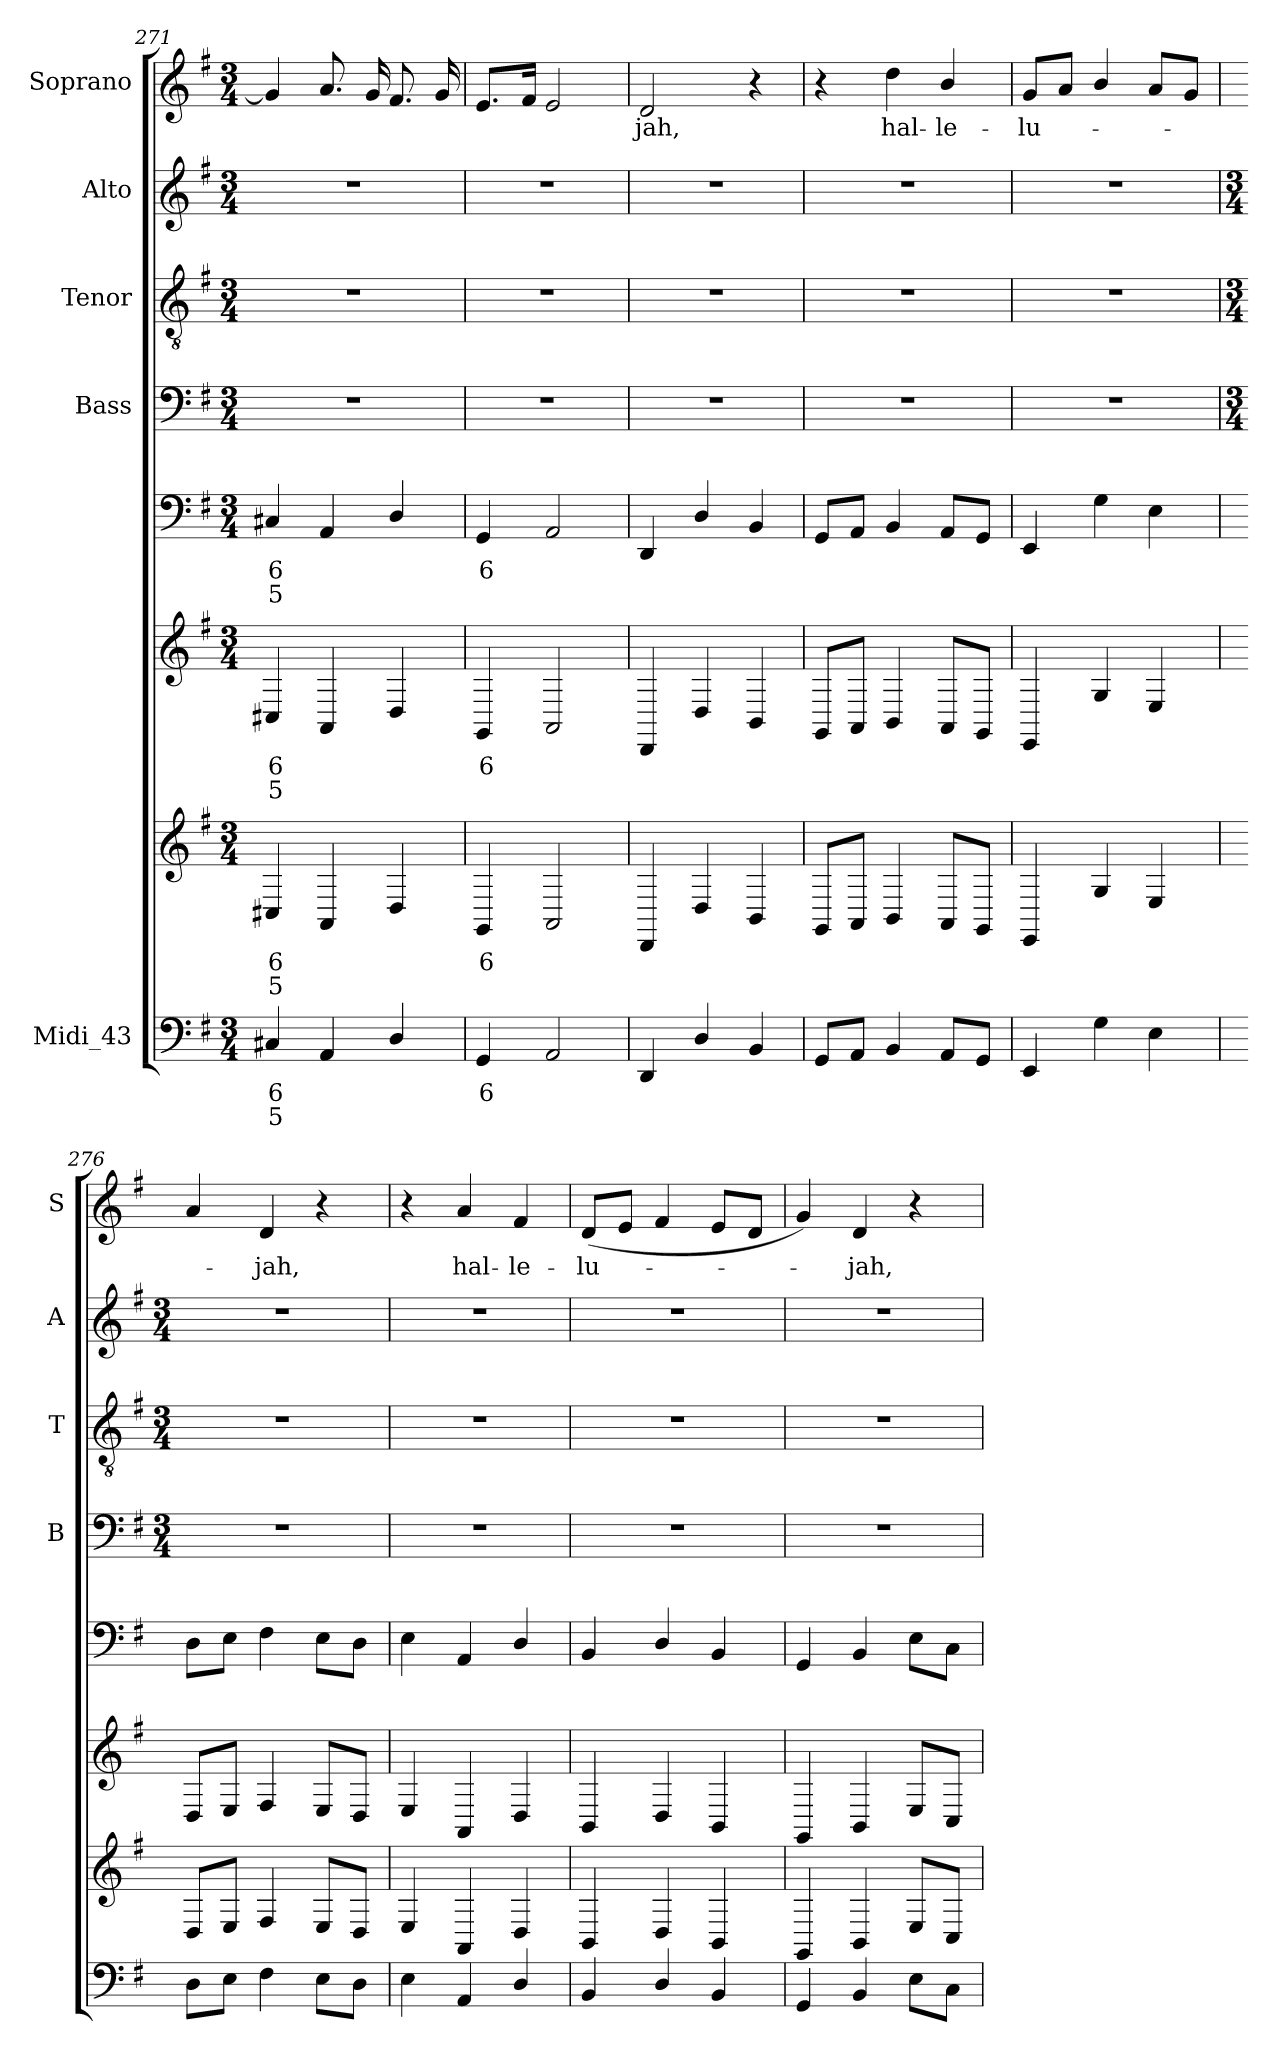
**kern	**text	**text	**kern	**text	**text	**kern	**text	**text	**kern	**text	**text	**kern	**kern	**kern	**kern	**text
*part5	*part5	*part5	*part5	*part5	*part5	*part5	*part5	*part5	*part5	*part5	*part5	*part4	*part3	*part2	*part1	*part1
*staff8	*staff8	*staff8	*staff7	*staff7	*staff7	*staff6	*staff6	*staff6	*staff5	*staff5	*staff5	*staff4	*staff3	*staff2	*staff1	*staff1
*I"Midi_43	*	*	*	*	*	*	*	*	*	*	*	*I"Bass	*I"Tenor	*I"Alto	*I"Soprano	*
*	*	*	*	*	*	*	*	*	*	*	*	*I'B	*I'T	*I'A	*I'S	*
*clefF4	*	*	*clefG2	*	*	*clefG2	*	*	*clefF4	*	*	*clefF4	*clefGv2	*clefG2	*clefG2	*
*k[f#]	*	*	*k[f#]	*	*	*k[f#]	*	*	*k[f#]	*	*	*k[f#]	*k[f#]	*k[f#]	*k[f#]	*
*G:	*	*	*G:	*	*	*G:	*	*	*G:	*	*	*G:	*G:	*G:	*G:	*
*M3/4	*	*	*M3/4	*	*	*M3/4	*	*	*M3/4	*	*	*M3/4	*M3/4	*M3/4	*M3/4	*
=271	=271	=271	=271	=271	=271	=271	=271	=271	=271	=271	=271	=271	=271	=271	=271	=271
!	!LO:LY:b	!LO:LY:b	!	!LO:LY:b	!LO:LY:b	!	!LO:LY:b	!LO:LY:b	!	!LO:LY:b	!LO:LY:b	!	!	!	!	!
4C#X	6	5	4C#X	6	5	4C#X	6	5	4C#X	6	5	2.r	2.r	2.r	4g]	.
4AA	.	.	4AA	.	.	4AA	.	.	4AA	.	.	.	.	.	8.aL	.
.	.	.	.	.	.	.	.	.	.	.	.	.	.	.	16gL	.
4D/	.	.	4D/	.	.	4D/	.	.	4D/	.	.	.	.	.	8.f#	.
.	.	.	.	.	.	.	.	.	.	.	.	.	.	.	16gJ	.
=272	=272	=272	=272	=272	=272	=272	=272	=272	=272	=272	=272	=272	=272	=272	=272	=272
!	!LO:LY:b	!	!	!LO:LY:b	!	!	!LO:LY:b	!	!	!LO:LY:b	!	!	!	!	!	!
4GG	6	.	4GG	6	.	4GG	6	.	4GG	6	.	2.r	2.r	2.r	8.eL	.
.	.	.	.	.	.	.	.	.	.	.	.	.	.	.	16f#J	.
2AA	.	.	2AA	.	.	2AA	.	.	2AA	.	.	.	.	.	2e	.
=273	=273	=273	=273	=273	=273	=273	=273	=273	=273	=273	=273	=273	=273	=273	=273	=273
!	!	!	!	!	!	!	!	!	!	!	!	!	!	!	!	!LO:LY:b
4DD	.	.	4DD	.	.	4DD	.	.	4DD	.	.	2.r	2.r	2.r	2d	jah,
4D/	.	.	4D/	.	.	4D/	.	.	4D/	.	.	.	.	.	.	.
4BB	.	.	4BB	.	.	4BB	.	.	4BB	.	.	.	.	.	4r	.
=274	=274	=274	=274	=274	=274	=274	=274	=274	=274	=274	=274	=274	=274	=274	=274	=274
8GGL	.	.	8GGL	.	.	8GGL	.	.	8GGL	.	.	2.r	2.r	2.r	4r	.
8AAJ	.	.	8AAJ	.	.	8AAJ	.	.	8AAJ	.	.	.	.	.	.	.
!	!	!	!	!	!	!	!	!	!	!	!	!	!	!	!	!LO:LY:b
4BB	.	.	4BB	.	.	4BB	.	.	4BB	.	.	.	.	.	4dd	hal-
!	!	!	!	!	!	!	!	!	!	!	!	!	!	!	!	!LO:LY:b
8AAL	.	.	8AAL	.	.	8AAL	.	.	8AAL	.	.	.	.	.	4b/	-le-
8GGJ	.	.	8GGJ	.	.	8GGJ	.	.	8GGJ	.	.	.	.	.	.	.
=275	=275	=275	=275	=275	=275	=275	=275	=275	=275	=275	=275	=275	=275	=275	=275	=275
!	!	!	!	!	!	!	!	!	!	!	!	!	!	!	!	!LO:LY:b
4EE	.	.	4EE	.	.	4EE	.	.	4EE	.	.	2.r	2.r	2.r	8gL	-lu-
.	.	.	.	.	.	.	.	.	.	.	.	.	.	.	8aJ	.
4G	.	.	4G	.	.	4G	.	.	4G	.	.	.	.	.	4b/	.
4E	.	.	4E	.	.	4E	.	.	4E	.	.	.	.	.	8aL	.
.	.	.	.	.	.	.	.	.	.	.	.	.	.	.	8gJ	.
!!LO:LB:g=z
=276	=276	=276	=276	=276	=276	=276	=276	=276	=276	=276	=276	=276	=276	=276	=276	=276
*	*	*	*	*	*	*	*	*	*	*	*	*M3/4	*M3/4	*M3/4	*	*
8DL	.	.	8DL	.	.	8DL	.	.	8DL	.	.	2.r	2.r	2.r	4a	.
8EJ	.	.	8EJ	.	.	8EJ	.	.	8EJ	.	.	.	.	.	.	.
!	!	!	!	!	!	!	!	!	!	!	!	!	!	!	!	!LO:LY:b
4F#	.	.	4F#	.	.	4F#	.	.	4F#	.	.	.	.	.	4d	jah,
8EL	.	.	8EL	.	.	8EL	.	.	8EL	.	.	.	.	.	4r	.
8DJ	.	.	8DJ	.	.	8DJ	.	.	8DJ	.	.	.	.	.	.	.
=277	=277	=277	=277	=277	=277	=277	=277	=277	=277	=277	=277	=277	=277	=277	=277	=277
4E	.	.	4E	.	.	4E	.	.	4E	.	.	2.r	2.r	2.r	4r	.
!	!	!	!	!	!	!	!	!	!	!	!	!	!	!	!	!LO:LY:b
4AA	.	.	4AA	.	.	4AA	.	.	4AA	.	.	.	.	.	4a	hal-
!	!	!	!	!	!	!	!	!	!	!	!	!	!	!	!	!LO:LY:b
4D/	.	.	4D/	.	.	4D/	.	.	4D/	.	.	.	.	.	4f#	-le-
=278	=278	=278	=278	=278	=278	=278	=278	=278	=278	=278	=278	=278	=278	=278	=278	=278
!	!	!	!	!	!	!	!	!	!	!	!	!	!	!	!	!LO:LY:b
4BB	.	.	4BB	.	.	4BB	.	.	4BB	.	.	2.r	2.r	2.r	(<8dL	-lu-
.	.	.	.	.	.	.	.	.	.	.	.	.	.	.	8eJ	.
4D/	.	.	4D/	.	.	4D/	.	.	4D/	.	.	.	.	.	4f#	.
4BB	.	.	4BB	.	.	4BB	.	.	4BB	.	.	.	.	.	8eL	.
.	.	.	.	.	.	.	.	.	.	.	.	.	.	.	8dJ	.
=279	=279	=279	=279	=279	=279	=279	=279	=279	=279	=279	=279	=279	=279	=279	=279	=279
4GG	.	.	4GG	.	.	4GG	.	.	4GG	.	.	2.r	2.r	2.r	4g)	.
!	!	!	!	!	!	!	!	!	!	!	!	!	!	!	!	!LO:LY:b
4BB	.	.	4BB	.	.	4BB	.	.	4BB	.	.	.	.	.	4d	jah,
8EL	.	.	8EL	.	.	8EL	.	.	8EL	.	.	.	.	.	4r	.
8CJ	.	.	8CJ	.	.	8CJ	.	.	8CJ	.	.	.	.	.	.	.
=	=	=	=	=	=	=	=	=	=	=	=	=	=	=	=	=
*-	*-	*-	*-	*-	*-	*-	*-	*-	*-	*-	*-	*-	*-	*-	*-	*-
